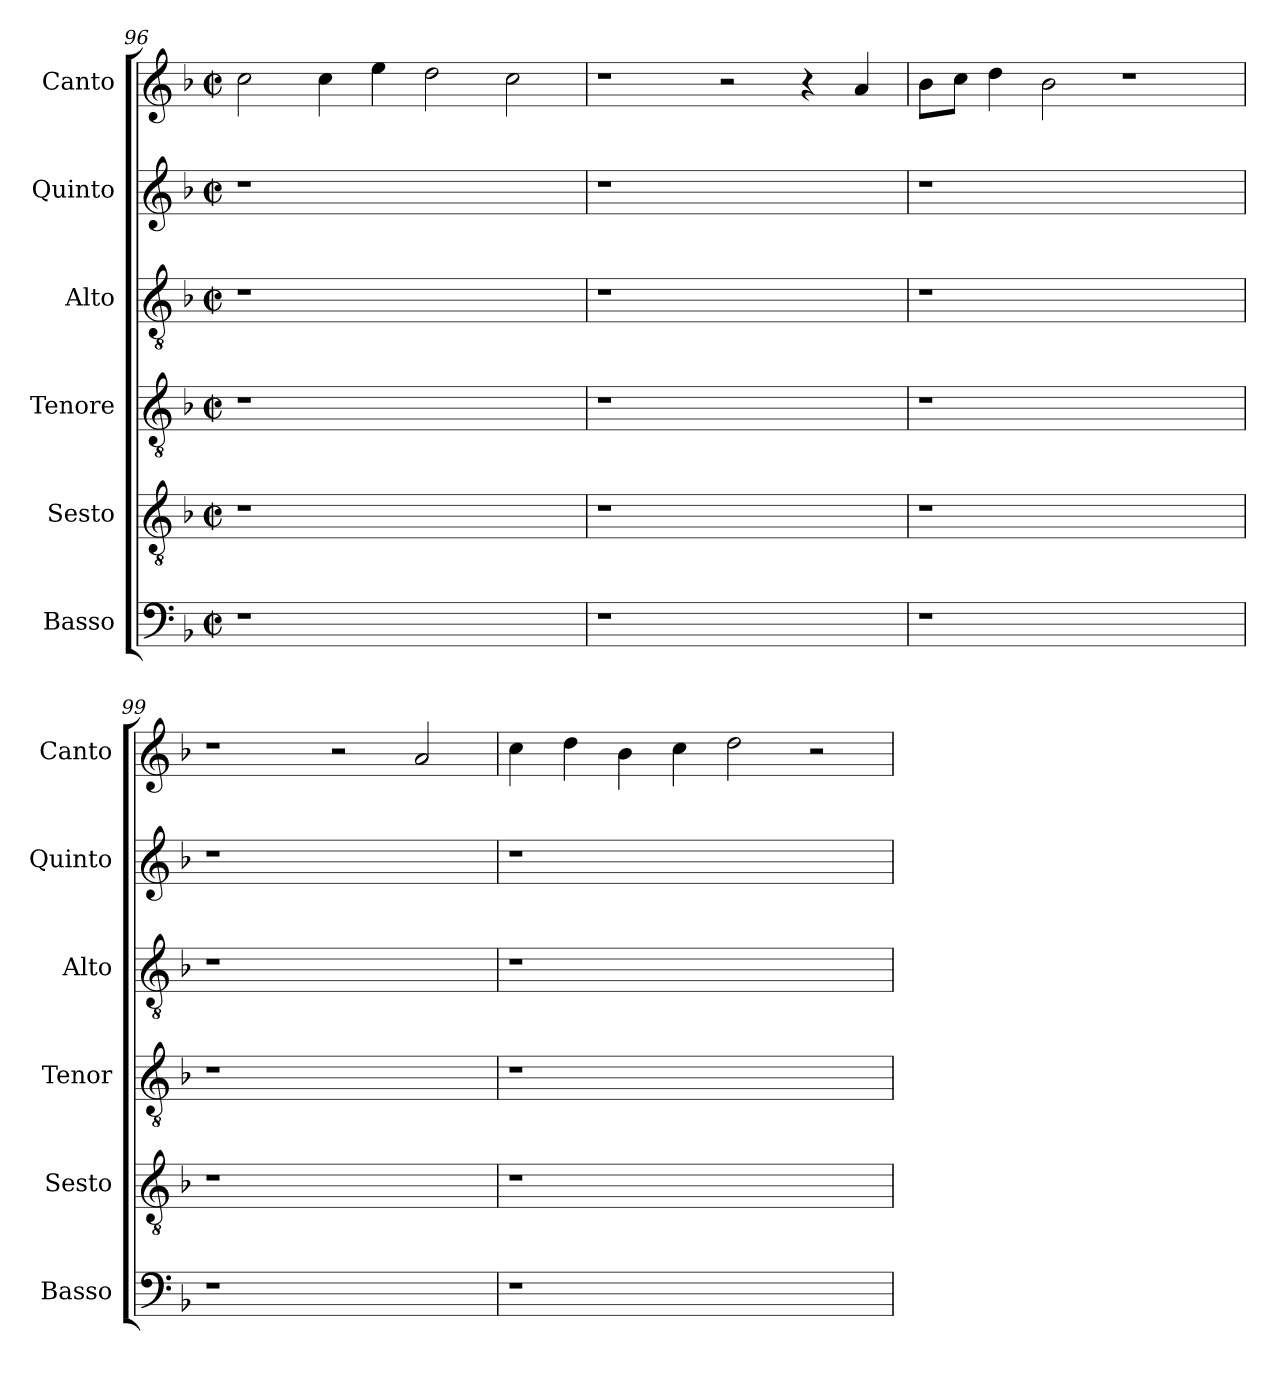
**kern	**kern	**kern	**kern	**kern	**kern
*part6	*part5	*part4	*part3	*part2	*part1
*staff6	*staff5	*staff4	*staff3	*staff2	*staff1
*I"Basso	*I"Sesto	*I"Tenore	*I"Alto	*I"Quinto	*I"Canto
*I'Basso	*I'Sesto	*I'Tenor	*I'Alto	*I'Quinto	*I'Canto
*clefF4	*clefGv2	*clefGv2	*clefGv2	*clefG2	*clefG2
*k[b-]	*k[b-]	*k[b-]	*k[b-]	*k[b-]	*k[b-]
*F:	*F:	*F:	*F:	*F:	*F:
*M2/2	*M2/2	*M2/2	*M2/2	*M2/2	*M2/2
*met(c|)	*met(c|)	*met(c|)	*met(c|)	*met(c|)	*met(c|)
=96	=96	=96	=96	=96	=96
1r	1r	1r	1r	1r	2cc\
.	.	.	.	.	4cc\
.	.	.	.	.	4ee\
1ryy	1ryy	1ryy	1ryy	1ryy	2dd\
.	.	.	.	.	2cc\
=97	=97	=97	=97	=97	=97
1r	1r	1r	1r	1r	1r
1ryy	1ryy	1ryy	1ryy	1ryy	2r
.	.	.	.	.	4r
.	.	.	.	.	4a/
=98	=98	=98	=98	=98	=98
1r	1r	1r	1r	1r	8b-\L
.	.	.	.	.	8cc\J
.	.	.	.	.	4dd\
.	.	.	.	.	2b-\
1ryy	1ryy	1ryy	1ryy	1ryy	1r
!!LO:LB:g=z
=99	=99	=99	=99	=99	=99
1r	1r	1r	1r	1r	1r
1ryy	1ryy	1ryy	1ryy	1ryy	2r
.	.	.	.	.	2a/
=100	=100	=100	=100	=100	=100
1r	1r	1r	1r	1r	4cc\
.	.	.	.	.	4dd\
.	.	.	.	.	4b-\
.	.	.	.	.	4cc\
1ryy	1ryy	1ryy	1ryy	1ryy	2dd\
.	.	.	.	.	2r
=	=	=	=	=	=
*-	*-	*-	*-	*-	*-
